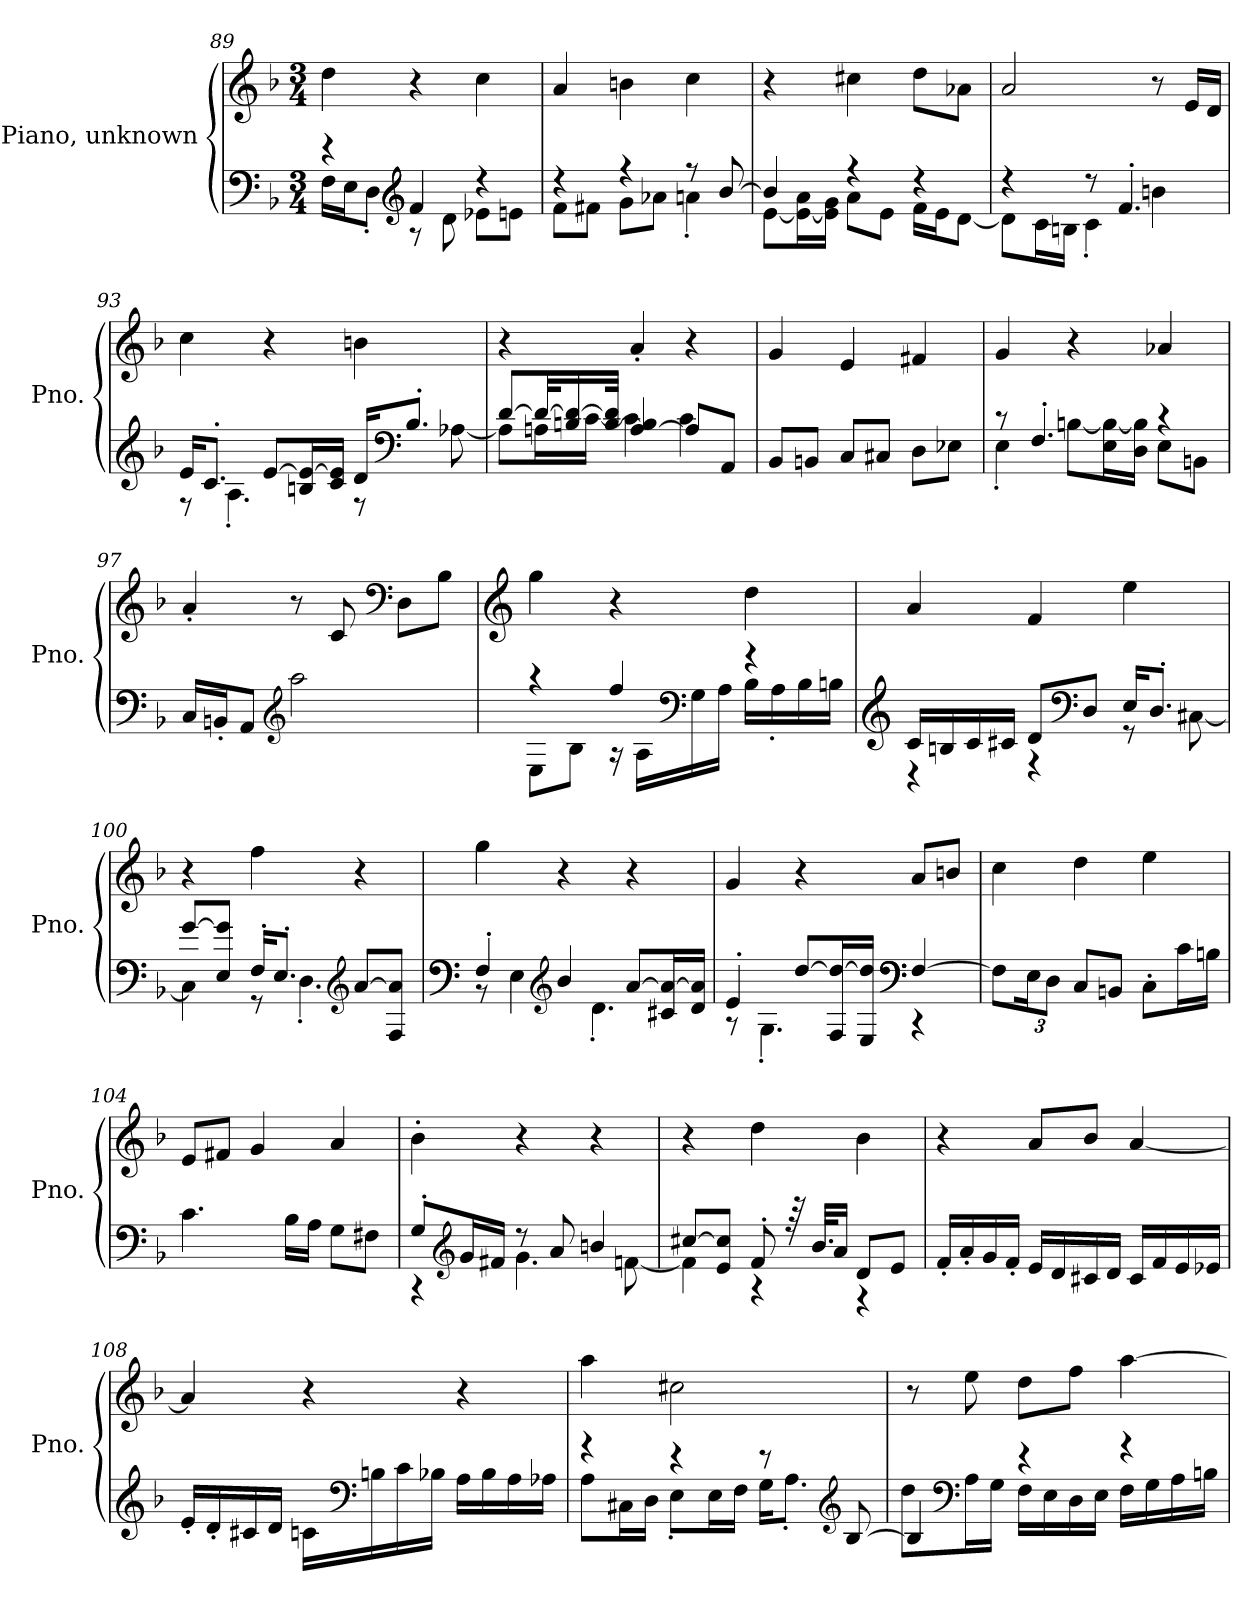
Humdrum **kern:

**kern	**kern
*part1	*part1
*staff2	*staff1
*I"Piano, unknown	*
*I'Pno.	*
*clefF4	*clefG2
*k[b-]	*k[b-]
*M3/4	*M3/4
=89	=89
*^	*
4r	16F\LL	4dd\
.	16E\J	.
.	8D'\J	.
*clefG2	*	*
4f/	8r	4r
.	8d\	.
4r	8e-X\L	4cc\
.	8en\J	.
!!LO:LB:g=z
=90	=90	=90
4r	8f\L	4a/
.	8f#X\J	.
4r	8g\L	4bn\
.	8a-X\J	.
8r	4an'\	4cc\
[8b-/	.	.
=91	=91	=91
4b-/]	[8e\L	4r
.	16e\_ 16a\L	.
.	16e\] 16g\JJ	.
4r	8a\L	4cc#X\
.	8e\J	.
4r	16f\LL	8dd\L
.	16e\J	.
.	[8d\J	8a-X\J
=92	=92	=92
4r	8d\L]	2a/
.	16c\L	.
.	16Bn\JJ	.
8r	4c'\	.
4.f'/	.	.
.	4bn\	8r
.	.	16e/LL
.	.	16d/JJ
=93	=93	=93
16e/KL	8r	4cc\
8.c'/J	.	.
.	4.A'\	.
[8e/L	.	4r
16Bn/ 16e/_L	.	.
16c/ 16e/]JJ	.	.
16d/KL	8r	4bn\
*clefF4	*	*
8.B'/J	.	.
.	[8A-X\	.
!!LO:LB:g=z
=94	=94	=94
[8d/L	8A-\L]	4r
32d/KL_	16An\L	.
16Bn/ 16d/_	.	.
.	[16c\JJ	.
[32B/ 32d/]JJk	.	.
[4A/ 4B/]	4c\]	4a'/
8A/L]	4c\	4r
8AA/J	.	.
*v	*v	*
=95	=95
8BB-/L	4g/
8BBn/J	.
8C/L	4e/
8C#X/J	.
8D\L	4f#X/
8E-X\J	.
=96	=96
*^	*
8r	4E'\	4g/
4.F'/	.	.
.	[8Bn\L	4r
.	16E\ 16B\_L	.
.	16D\ 16B\]JJ	.
4r	8E\L	4a-X/
.	8BBn\J	.
*v	*v	*
=97	=97
16C/LL	4a'/
16BBn'/J	.
8AA/J	.
*clefG2	*
2aa\	8r
.	8c/
*	*clefF4
.	8D\L
.	8B-\J
!!LO:LB:g=z
=98	=98
*	*clefG2
*^	*
4r	8E\L	4gg\
.	8B-\J	.
4ff/	16r	4r
.	16A\LL	.
*clefF4	*	*
.	16G\	.
.	16A\JJ	.
4r	16B-\LL	4dd\
.	16A'\	.
.	16B-\	.
.	16Bn\JJ	.
=99	=99	=99
*clefG2	*	*
16c/LL	4r	4a/
16Bn/	.	.
16c/	.	.
16c#X/JJ	.	.
8d/L	4r	4f/
*clefF4	*	*
8D/J	.	.
16E/KL	8r	4ee\
8.D'/J	.	.
.	[8C#X\	.
=100	=100	=100
[8g/L	4C#\]	4r
8E/ 8g/]J	.	.
16F'/KL	8r	4ff\
8.E'/J	.	.
.	4.D'\	.
*clefG2	*	*
[8a/L	.	4r
8F/ 8a/]J	.	.
!!LO:LB:g=z
=101	=101	=101
*clefF4	*	*
4F'/	8r	4gg\
.	4E\	.
*clefG2	*	*
4b-/	.	4r
.	4.d'\	.
[8a/L	.	4r
16c#X/ 16a/_L	.	.
16d/ 16a/]JJ	.	.
=102	=102	=102
4e'/	8r	4g/
.	4.G'\	.
[8dd/L	.	4r
16F/ 16dd/_L	.	.
16E/ 16dd/]JJ	.	.
*clefF4	*	*
[4F/	4r	8a/L
.	.	8bn/J
*v	*v	*
=103	=103
8F\L]	4cc\
*Xbrackettup	*
24E\K	.
12D\J	.
8C/L	4dd\
8BBn/J	.
8C'\L	4ee\
16c\L	.
16Bn\JJ	.
=104	=104
4.c\	8e/L
.	8f#X/J
.	4g/
16B-\LL	.
16A\JJ	.
8G\L	4a/
8F#X\J	.
!!LO:PB:g=z
=105	=105
*^	*
8G'/L	4r	4b-'\
*clefG2	*	*
16g/L	.	.
16f#X/JJ	.	.
8r	4.g\	4r
8a/	.	.
4bn/	.	4r
.	[8fn\	.
=106	=106	=106
[8cc#X/L	4f\]	4r
8e/ 8cc#/]J	.	.
8f'/	4r	4dd\
64r	.	.
32.b-/KLL	.	.
16a/JJ	.	.
8d/L	4r	4b-\
8e/J	.	.
*v	*v	*
=107	=107
16f'/LL	4r
16a'/	.
16g/	.
16f'/JJ	.
16e/LL	8a/L
16d/	.
16c#X/	8b-/J
16d/JJ	.
16c#/LL	[4a/
16f/	.
16e/	.
16e-X/JJ	.
!!LO:LB:g=z
=108	=108
16e'/LL	4a/]
16d'/	.
16c#X/	.
16d/JJ	.
16cn\LL	4r
*clefF4	*
16Bn\	.
16c\	.
16B-X\JJ	.
16A\LL	4r
16B-\	.
16A\	.
16A-X\JJ	.
=109	=109
*^	*
4r	8A\L	4aa\
.	16C#X\L	.
.	16D\JJ	.
4r	8E'\L	2cc#X\
.	16E\L	.
.	16F\JJ	.
8r	16G\KL	.
.	8.A'\J	.
*clefG2	*	*
[8B-/	.	.
=110	=110	=110
4B-/]	8dd\L	8r
*clefF4	*	*
.	16A\L	8ee\
.	16G\JJ	.
4r	16F\LL	8dd\L
.	16E\	.
.	16D\	8ff\J
.	16E\JJ	.
4r	16F\LL	[4aa\
.	16G\	.
.	16A\	.
.	16Bn\JJ	.
*v	*v	*
=	=
*-	*-
